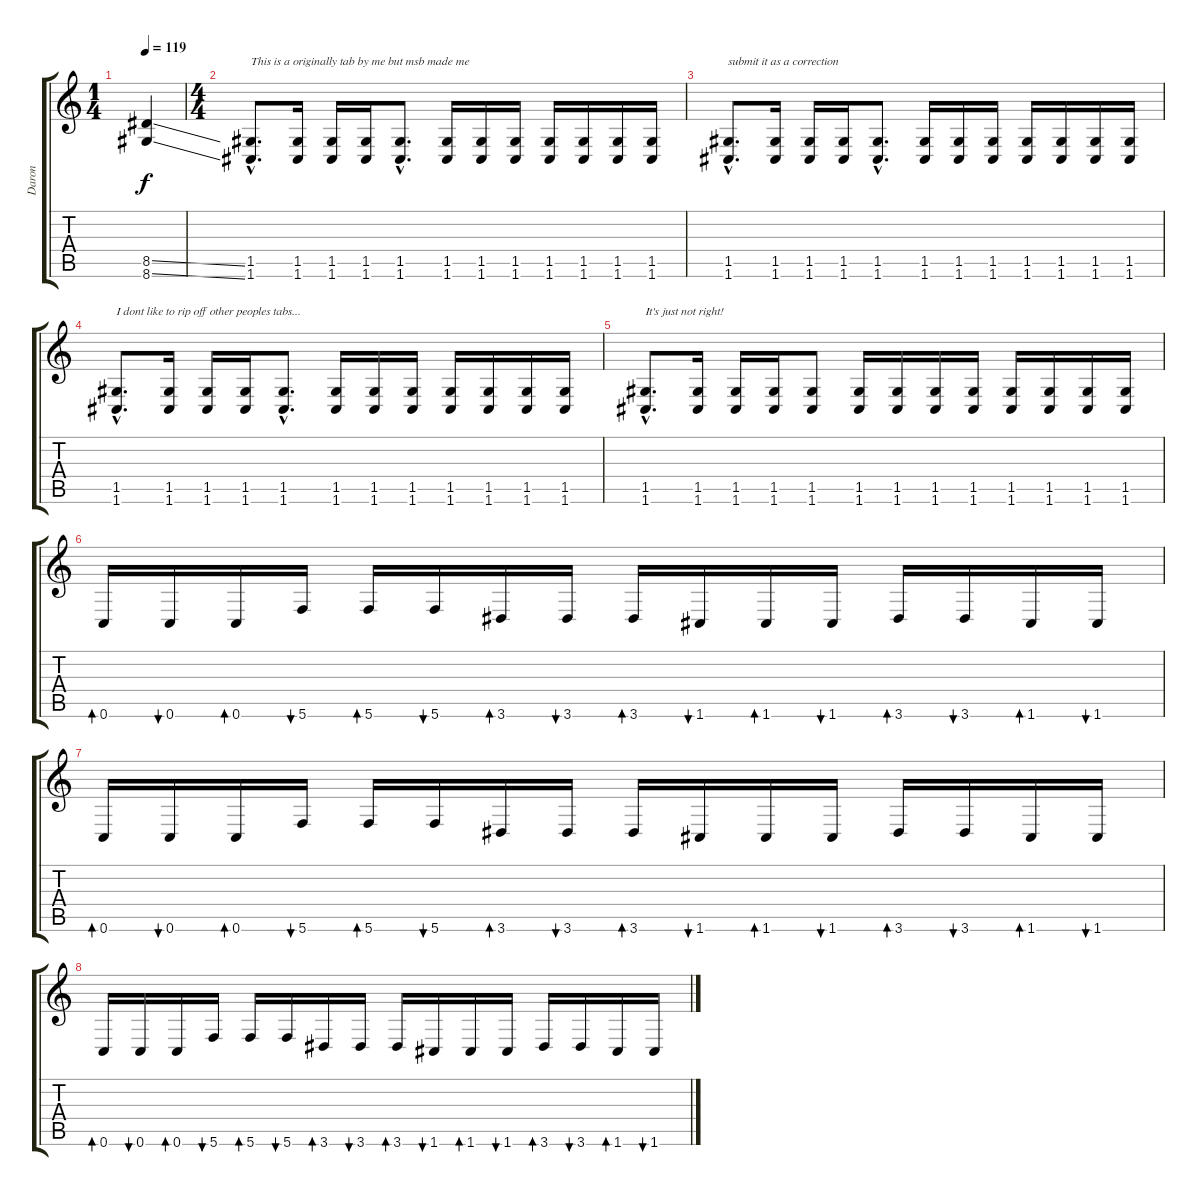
\track ("Daron" "Daron") {instrument distortionguitar}
\staff {score tabs}
\tuning (D4 A3 F3 C3 G2 C2) {hide}
\ts (1 4)
\tempo 119
\clef g2
\ks c
(8.5{ss} 8.6{ss}).4{dy f balance 16 instrument distortionguitar} |
\ts (4 4)
(1.5{hac} 1.6{hac}).8{d txt "This is a originally tab by me but msb made me" balance 8} (1.5 1.6).16 (1.5 1.6).16 (1.5 1.6).16 (1.5{hac} 1.6{hac}).8{d} (1.5 1.6).16 (1.5 1.6).16 (1.5 1.6).16 (1.5 1.6).16 (1.5 1.6).16 (1.5 1.6).16 (1.5 1.6).16 |
(1.5{hac} 1.6{hac}).8{d txt "submit it as a correction"} (1.5 1.6).16 (1.5 1.6).16 (1.5 1.6).16 (1.5{hac} 1.6{hac}).8{d} (1.5 1.6).16 (1.5 1.6).16 (1.5 1.6).16 (1.5 1.6).16 (1.5 1.6).16 (1.5 1.6).16 (1.5 1.6).16 |
(1.5{hac} 1.6{hac}).8{d txt "I dont like to rip off other peoples tabs..."} (1.5 1.6).16 (1.5 1.6).16 (1.5 1.6).16 (1.5{hac} 1.6{hac}).8{d} (1.5 1.6).16 (1.5 1.6).16 (1.5 1.6).16 (1.5 1.6).16 (1.5 1.6).16 (1.5 1.6).16 (1.5 1.6).16 |
(1.5{hac} 1.6{hac}).8{d txt "It's just not right!"} (1.5 1.6).16 (1.5 1.6).16 (1.5 1.6).16 (1.5 1.6).8 (1.5 1.6).16 (1.5 1.6).16 (1.5 1.6).16 (1.5 1.6).16 (1.5 1.6).16 (1.5 1.6).16 (1.5 1.6).16 (1.5 1.6).16 |
0.6.16{bd 120 balance 5} 0.6.16{bu 120} 0.6.16{bd 120} 5.6.16{bu 120} 5.6.16{bd 120} 5.6.16{bu 120} 3.6.16{bd 120} 3.6.16{bu 120} 3.6.16{bd 120} 1.6.16{bu 120} 1.6.16{bd 120} 1.6.16{bu 120} 3.6.16{bd 120} 3.6.16{bu 120} 1.6.16{bd 120} 1.6.16{bu 120} |
0.6.16{bd 120 balance 5} 0.6.16{bu 120} 0.6.16{bd 120} 5.6.16{bu 120} 5.6.16{bd 120} 5.6.16{bu 120} 3.6.16{bd 120} 3.6.16{bu 120} 3.6.16{bd 120} 1.6.16{bu 120} 1.6.16{bd 120} 1.6.16{bu 120} 3.6.16{bd 120} 3.6.16{bu 120} 1.6.16{bd 120} 1.6.16{bu 120} |
0.6.16{bd 120 balance 5} 0.6.16{bu 120} 0.6.16{bd 120} 5.6.16{bu 120} 5.6.16{bd 120} 5.6.16{bu 120} 3.6.16{bd 120} 3.6.16{bu 120} 3.6.16{bd 120} 1.6.16{bu 120} 1.6.16{bd 120} 1.6.16{bu 120} 3.6.16{bd 120} 3.6.16{bu 120} 1.6.16{bd 120} 1.6.16{bu 120}
